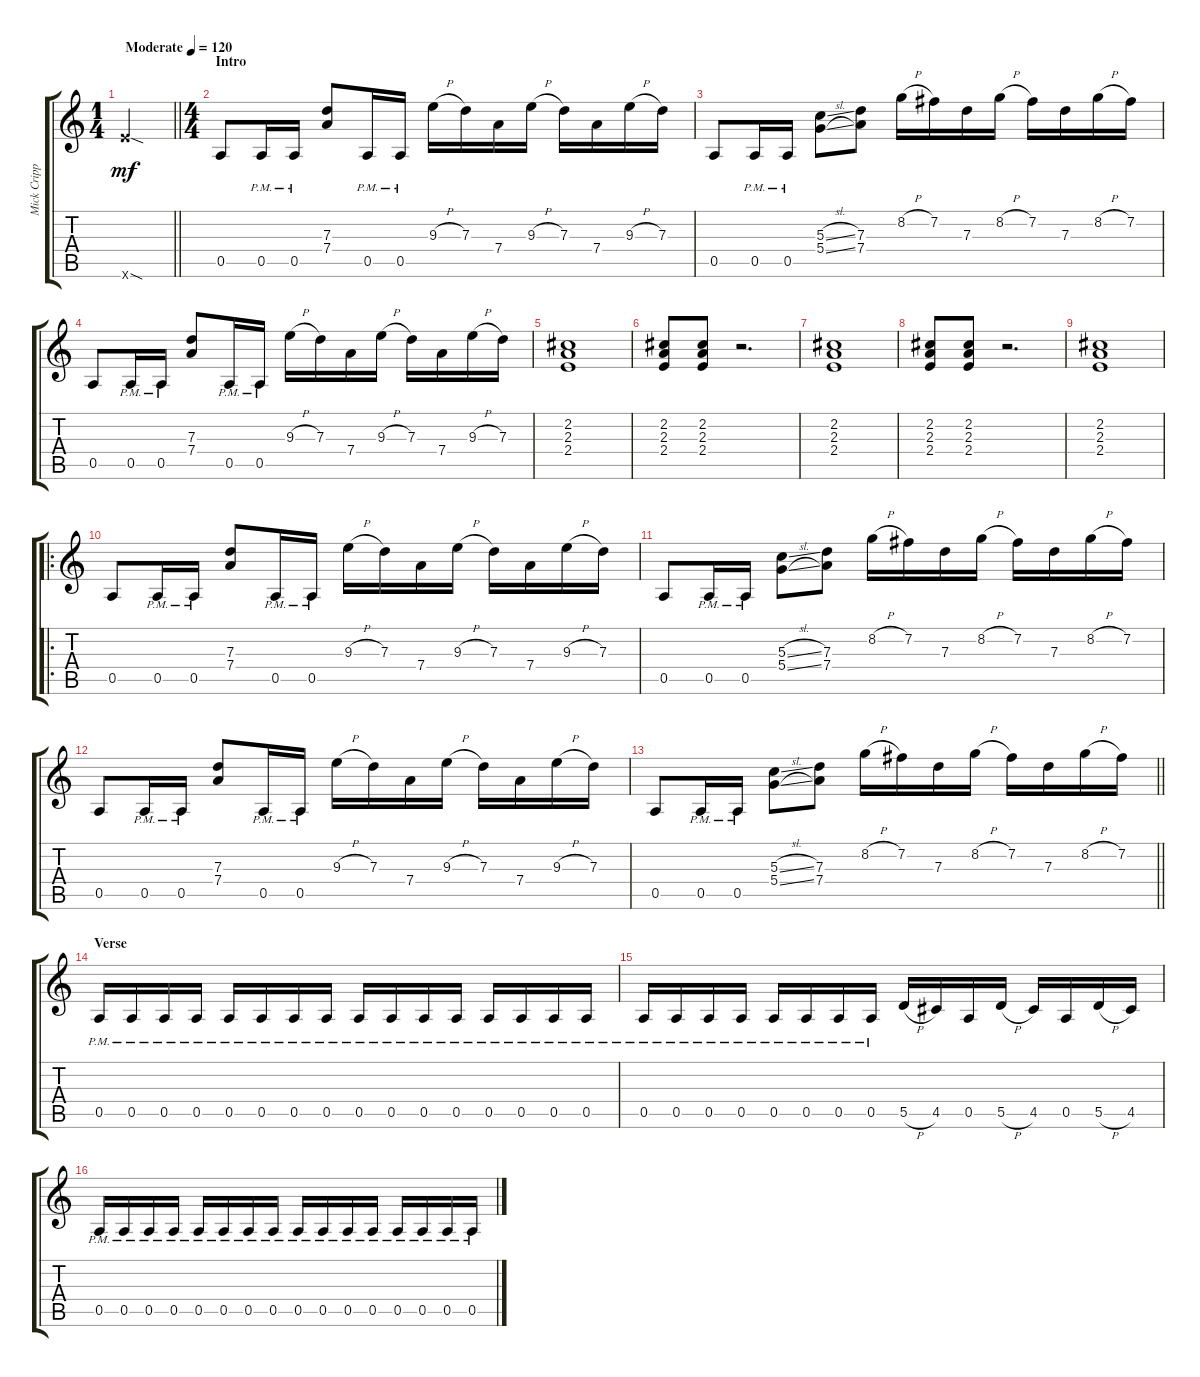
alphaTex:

\track ("Mick Cripps" "Mick Cripp") {instrument overdrivenguitar}
\staff {score tabs}
\tuning (E4 B3 G3 D3 A2 E2) {hide}
\ts (1 4)
\tempo (120 "Moderate")
\clef g2
\barLineRight lightlight
\ks c
12.6{sod x}.4{dy mf instrument overdrivenguitar} |
\ts (4 4)
\section ("" "Intro")
0.5.8 0.5{pm}.16 0.5{pm}.16 (7.3 7.4).8 0.5{pm}.16 0.5{pm}.16 9.3{h}.16 7.3.16 7.4.16 9.3{h}.16 7.3.16 7.4.16 9.3{h}.16 7.3.16 |
0.5.8 0.5{pm}.16 0.5{pm}.16 (5.3{sl} 5.4{sl}).8 (7.3 7.4).8 8.2{h}.16 7.2.16 7.3.16 8.2{h}.16 7.2.16 7.3.16 8.2{h}.16 7.2.16 |
0.5.8 0.5{pm}.16 0.5{pm}.16 (7.3 7.4).8 0.5{pm}.16 0.5{pm}.16 9.3{h}.16 7.3.16 7.4.16 9.3{h}.16 7.3.16 7.4.16 9.3{h}.16 7.3.16 |
(2.2 2.3 2.4).1 |
(2.2 2.3 2.4).8 (2.2 2.3 2.4).8 r.2{d} |
(2.2 2.3 2.4).1 |
(2.2 2.3 2.4).8 (2.2 2.3 2.4).8 r.2{d} |
(2.2 2.3 2.4).1 |
\ro
0.5.8 0.5{pm}.16 0.5{pm}.16 (7.3 7.4).8 0.5{pm}.16 0.5{pm}.16 9.3{h}.16 7.3.16 7.4.16 9.3{h}.16 7.3.16 7.4.16 9.3{h}.16 7.3.16 |
0.5.8 0.5{pm}.16 0.5{pm}.16 (5.3{sl} 5.4{sl}).8 (7.3 7.4).8 8.2{h}.16 7.2.16 7.3.16 8.2{h}.16 7.2.16 7.3.16 8.2{h}.16 7.2.16 |
0.5.8 0.5{pm}.16 0.5{pm}.16 (7.3 7.4).8 0.5{pm}.16 0.5{pm}.16 9.3{h}.16 7.3.16 7.4.16 9.3{h}.16 7.3.16 7.4.16 9.3{h}.16 7.3.16 |
\barLineRight lightlight
0.5.8 0.5{pm}.16 0.5{pm}.16 (5.3{sl} 5.4{sl}).8 (7.3 7.4).8 8.2{h}.16 7.2.16 7.3.16 8.2{h}.16 7.2.16 7.3.16 8.2{h}.16 7.2.16 |
\section ("" "Verse")
0.5{pm}.16 0.5{pm}.16 0.5{pm}.16 0.5{pm}.16 0.5{pm}.16 0.5{pm}.16 0.5{pm}.16 0.5{pm}.16 0.5{pm}.16 0.5{pm}.16 0.5{pm}.16 0.5{pm}.16 0.5{pm}.16 0.5{pm}.16 0.5{pm}.16 0.5{pm}.16 |
0.5{pm}.16 0.5{pm}.16 0.5{pm}.16 0.5{pm}.16 0.5{pm}.16 0.5{pm}.16 0.5{pm}.16 0.5{pm}.16 5.5{h}.16 4.5.16 0.5.16 5.5{h}.16 4.5.16 0.5.16 5.5{h}.16 4.5.16 |
0.5{pm}.16 0.5{pm}.16 0.5{pm}.16 0.5{pm}.16 0.5{pm}.16 0.5{pm}.16 0.5{pm}.16 0.5{pm}.16 0.5{pm}.16 0.5{pm}.16 0.5{pm}.16 0.5{pm}.16 0.5{pm}.16 0.5{pm}.16 0.5{pm}.16 0.5{pm}.16
